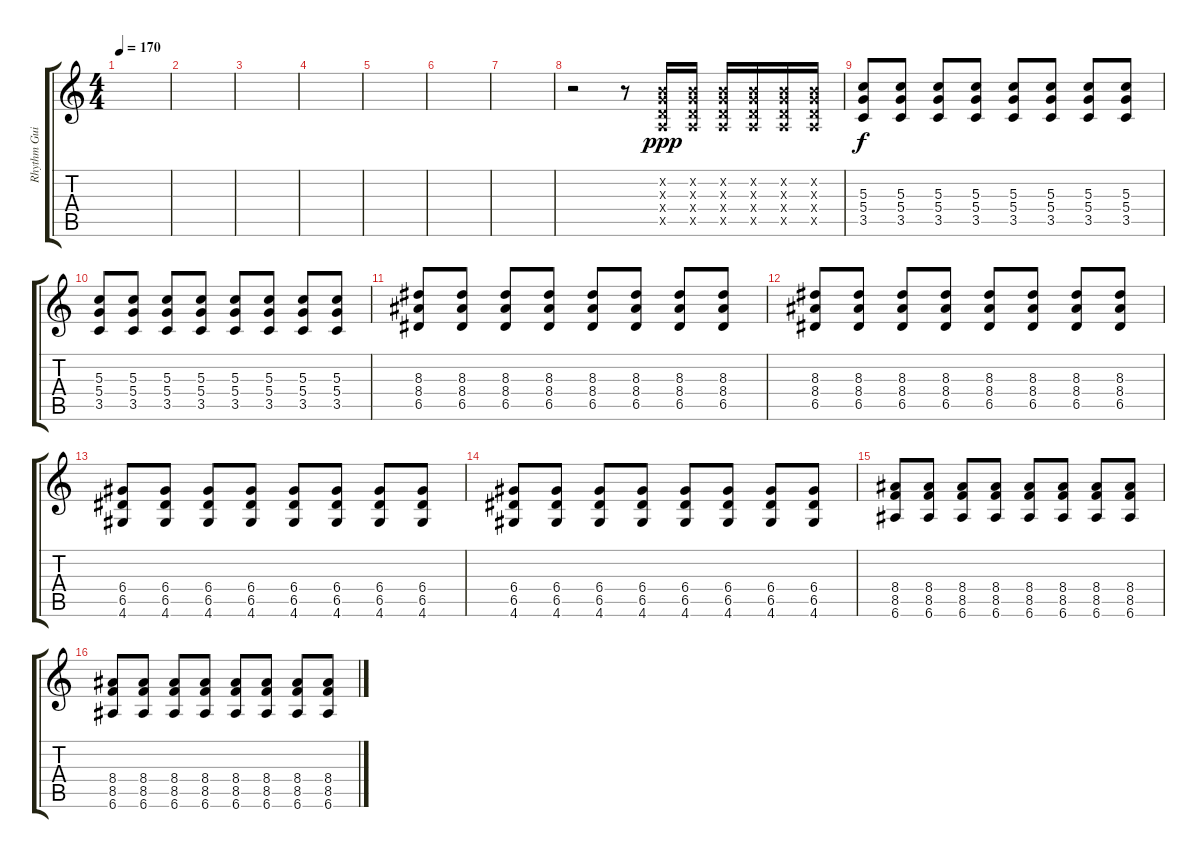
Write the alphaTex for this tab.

\track ("Rhythm Guitar" "Rhythm Gui") {instrument distortionguitar}
\staff {score tabs}
\tuning (E4 B3 G3 D3 A2 E2) {hide}
\ts (4 4)
\tempo 170
\clef g2
\ks c
|
|
|
|
|
|
|
r.2 r.8 (0.2{x} 0.3{x} 0.4{x} 0.5{x}).16{dy ppp} (0.2{x} 0.3{x} 0.4{x} 0.5{x}).16 (0.2{x} 0.3{x} 0.4{x} 0.5{x}).16 (0.2{x} 0.3{x} 0.4{x} 0.5{x}).16 (0.2{x} 0.3{x} 0.4{x} 0.5{x}).16 (0.2{x} 0.3{x} 0.4{x} 0.5{x}).16 |
(5.3 5.4 3.5).8{dy f} (5.3 5.4 3.5).8 (5.3 5.4 3.5).8 (5.3 5.4 3.5).8 (5.3 5.4 3.5).8 (5.3 5.4 3.5).8 (5.3 5.4 3.5).8 (5.3 5.4 3.5).8 |
(5.3 5.4 3.5).8 (5.3 5.4 3.5).8 (5.3 5.4 3.5).8 (5.3 5.4 3.5).8 (5.3 5.4 3.5).8 (5.3 5.4 3.5).8 (5.3 5.4 3.5).8 (5.3 5.4 3.5).8 |
(8.3 8.4 6.5).8 (8.3 8.4 6.5).8 (8.3 8.4 6.5).8 (8.3 8.4 6.5).8 (8.3 8.4 6.5).8 (8.3 8.4 6.5).8 (8.3 8.4 6.5).8 (8.3 8.4 6.5).8 |
(8.3 8.4 6.5).8 (8.3 8.4 6.5).8 (8.3 8.4 6.5).8 (8.3 8.4 6.5).8 (8.3 8.4 6.5).8 (8.3 8.4 6.5).8 (8.3 8.4 6.5).8 (8.3 8.4 6.5).8 |
(6.4 6.5 4.6).8 (6.4 6.5 4.6).8 (6.4 6.5 4.6).8 (6.4 6.5 4.6).8 (6.4 6.5 4.6).8 (6.4 6.5 4.6).8 (6.4 6.5 4.6).8 (6.4 6.5 4.6).8 |
(6.4 6.5 4.6).8 (6.4 6.5 4.6).8 (6.4 6.5 4.6).8 (6.4 6.5 4.6).8 (6.4 6.5 4.6).8 (6.4 6.5 4.6).8 (6.4 6.5 4.6).8 (6.4 6.5 4.6).8 |
(8.4 8.5 6.6).8 (8.4 8.5 6.6).8 (8.4 8.5 6.6).8 (8.4 8.5 6.6).8 (8.4 8.5 6.6).8 (8.4 8.5 6.6).8 (8.4 8.5 6.6).8 (8.4 8.5 6.6).8 |
(8.4 8.5 6.6).8 (8.4 8.5 6.6).8 (8.4 8.5 6.6).8 (8.4 8.5 6.6).8 (8.4 8.5 6.6).8 (8.4 8.5 6.6).8 (8.4 8.5 6.6).8 (8.4 8.5 6.6).8
